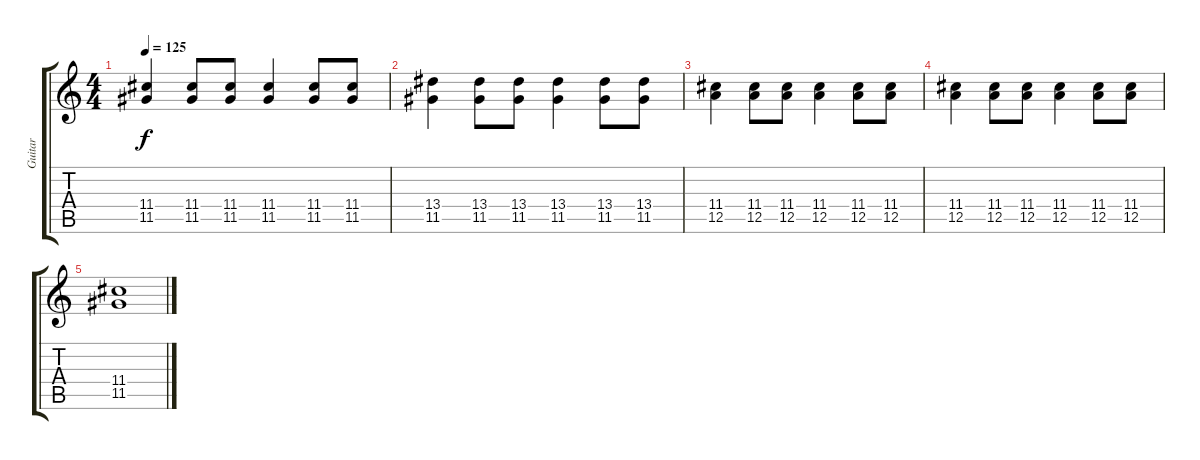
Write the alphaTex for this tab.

\track ("Guitar" "Guitar") {instrument distortionguitar}
\staff {score tabs}
\tuning (E4 B3 G3 D3 A2 E2) {hide}
\ts (4 4)
\tempo 125
\clef g2
\ks c
(11.4 11.5).4{dy f} (11.4 11.5).8 (11.4 11.5).8 (11.4 11.5).4 (11.4 11.5).8 (11.4 11.5).8 |
(13.4 11.5).4 (13.4 11.5).8 (13.4 11.5).8 (13.4 11.5).4 (13.4 11.5).8 (13.4 11.5).8 |
(11.4 12.5).4 (11.4 12.5).8 (11.4 12.5).8 (11.4 12.5).4 (11.4 12.5).8 (11.4 12.5).8 |
(11.4 12.5).4 (11.4 12.5).8 (11.4 12.5).8 (11.4 12.5).4 (11.4 12.5).8 (11.4 12.5).8 |
(11.4 11.5).1
